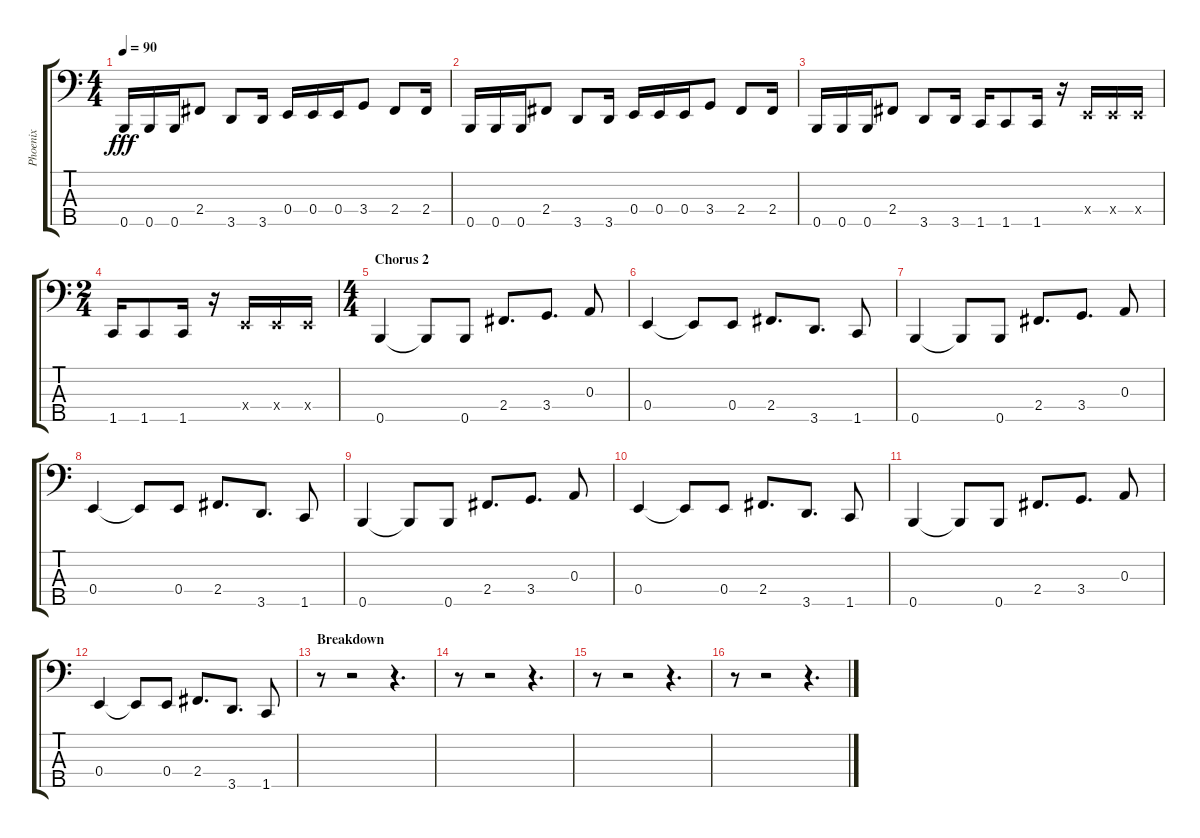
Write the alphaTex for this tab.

\track ("Phoenix" "Phoenix") {instrument electricbasspick}
\staff {score tabs}
\tuning (G2 D2 A1 E1 B0) {hide}
\ts (4 4)
\tempo 90
\clef f4
\ks c
0.5.16{dy fff} 0.5.16 0.5.16 2.4.8 3.5.8 3.5.16 0.4.16 0.4.16 0.4.16 3.4.8 2.4.8 2.4.16 |
0.5.16 0.5.16 0.5.16 2.4.8 3.5.8 3.5.16 0.4.16 0.4.16 0.4.16 3.4.8 2.4.8 2.4.16 |
0.5.16 0.5.16 0.5.16 2.4.8 3.5.8 3.5.16 1.5.16 1.5.8 1.5.16 r.16 0.4{x}.16 0.4{x}.16 0.4{x}.16 |
\ts (2 4)
1.5.16 1.5.8 1.5.16 r.16 0.4{x}.16 0.4{x}.16 0.4{x}.16 |
\ts (4 4)
\section ("" "Chorus 2")
0.5.4 0.5{t}.8 0.5.8 2.4.8{d} 3.4.8{d} 0.3.8 |
0.4.4 0.4{t}.8 0.4.8 2.4.8{d} 3.5.8{d} 1.5.8 |
0.5.4 0.5{t}.8 0.5.8 2.4.8{d} 3.4.8{d} 0.3.8 |
0.4.4 0.4{t}.8 0.4.8 2.4.8{d} 3.5.8{d} 1.5.8 |
0.5.4 0.5{t}.8 0.5.8 2.4.8{d} 3.4.8{d} 0.3.8 |
0.4.4 0.4{t}.8 0.4.8 2.4.8{d} 3.5.8{d} 1.5.8 |
0.5.4 0.5{t}.8 0.5.8 2.4.8{d} 3.4.8{d} 0.3.8 |
0.4.4 0.4{t}.8 0.4.8 2.4.8{d} 3.5.8{d} 1.5.8 |
\section ("" "Breakdown")
r.8 r.2 r.4{d} |
r.8 r.2 r.4{d} |
r.8 r.2 r.4{d} |
r.8 r.2 r.4{d}
